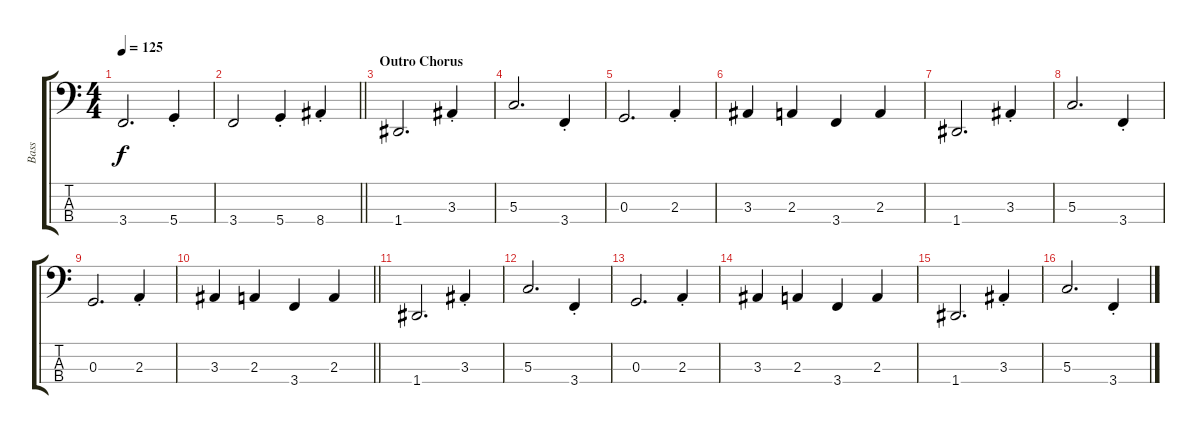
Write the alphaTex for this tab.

\track ("Bass" "Bass") {instrument electricbasspick}
\staff {score tabs}
\tuning (F2 C2 G1 D1) {hide}
\ts (4 4)
\tempo 125
\clef f4
\ks c
3.4.2{d dy f} 5.4{st}.4 |
\barLineRight lightlight
3.4.2 5.4{st}.4 8.4{st}.4 |
\section ("" "Outro Chorus")
1.4.2{d} 3.3{st}.4 |
5.3.2{d} 3.4{st}.4 |
0.3.2{d} 2.3{st}.4 |
3.3.4 2.3.4 3.4.4 2.3.4 |
1.4.2{d} 3.3{st}.4 |
5.3.2{d} 3.4{st}.4 |
0.3.2{d} 2.3{st}.4 |
\barLineRight lightlight
3.3.4 2.3.4 3.4.4 2.3.4 |
1.4.2{d} 3.3{st}.4 |
5.3.2{d} 3.4{st}.4 |
0.3.2{d} 2.3{st}.4 |
3.3.4 2.3.4 3.4.4 2.3.4 |
1.4.2{d} 3.3{st}.4 |
5.3.2{d} 3.4{st}.4
